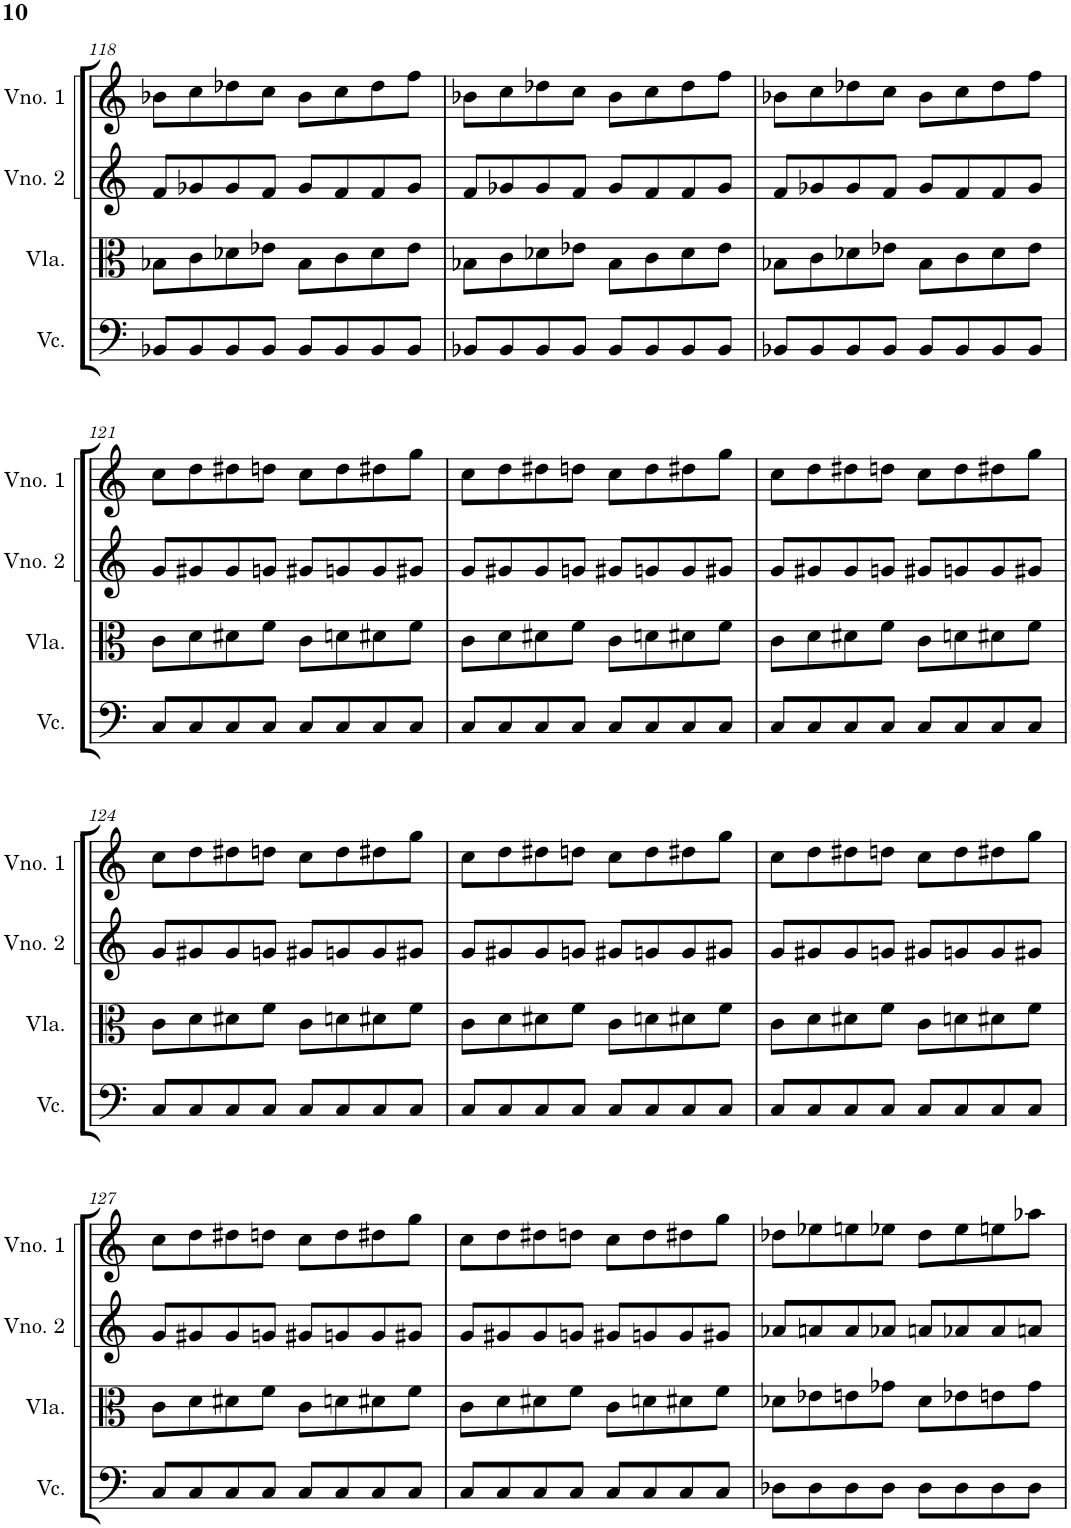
**kern	**kern	**kern	**kern
*part4	*part3	*part2	*part1
*staff4	*staff3	*staff2	*staff1
*I"Violoncelo	*I"Viola	*I"Violino 2	*I"Violino 1
*I'Vc.	*I'Vla.	*I'Vno. 2	*I'Vno. 1
!!LO:PB:g=z
*clefF4	*clefC3	*clefG2	*clefG2
*k[]	*k[]	*k[]	*k[]
*M4/4	*M4/4	*M4/4	*M4/4
=118	=118	=118	=118
8BB-X/L	8B-X\L	8f/L	8b-X\L
8BB-/	8c\	8g-X/	8cc\
8BB-/	8d-X\	8g-/	8dd-X\
8BB-/J	8e-X\J	8f/J	8cc\J
8BB-/L	8B-\L	8g-/L	8b-\L
8BB-/	8c\	8f/	8cc\
8BB-/	8d-\	8f/	8dd-\
8BB-/J	8e-\J	8g-/J	8ff\J
=119	=119	=119	=119
8BB-X/L	8B-X\L	8f/L	8b-X\L
8BB-/	8c\	8g-X/	8cc\
8BB-/	8d-X\	8g-/	8dd-X\
8BB-/J	8e-X\J	8f/J	8cc\J
8BB-/L	8B-\L	8g-/L	8b-\L
8BB-/	8c\	8f/	8cc\
8BB-/	8d-\	8f/	8dd-\
8BB-/J	8e-\J	8g-/J	8ff\J
=120	=120	=120	=120
8BB-X/L	8B-X\L	8f/L	8b-X\L
8BB-/	8c\	8g-X/	8cc\
8BB-/	8d-X\	8g-/	8dd-X\
8BB-/J	8e-X\J	8f/J	8cc\J
8BB-/L	8B-\L	8g-/L	8b-\L
8BB-/	8c\	8f/	8cc\
8BB-/	8d-\	8f/	8dd-\
8BB-/J	8e-\J	8g-/J	8ff\J
!!LO:LB:g=z
=121	=121	=121	=121
8C/L	8c\L	8g/L	8cc\L
8C/	8d\	8g#X/	8dd\
8C/	8d#X\	8g#/	8dd#X\
8C/J	8f\J	8gn/J	8ddn\J
8C/L	8c\L	8g#X/L	8cc\L
8C/	8dn\	8gn/	8dd\
8C/	8d#X\	8g/	8dd#X\
8C/J	8f\J	8g#X/J	8gg\J
=122	=122	=122	=122
8C/L	8c\L	8g/L	8cc\L
8C/	8d\	8g#X/	8dd\
8C/	8d#X\	8g#/	8dd#X\
8C/J	8f\J	8gn/J	8ddn\J
8C/L	8c\L	8g#X/L	8cc\L
8C/	8dn\	8gn/	8dd\
8C/	8d#X\	8g/	8dd#X\
8C/J	8f\J	8g#X/J	8gg\J
=123	=123	=123	=123
8C/L	8c\L	8g/L	8cc\L
8C/	8d\	8g#X/	8dd\
8C/	8d#X\	8g#/	8dd#X\
8C/J	8f\J	8gn/J	8ddn\J
8C/L	8c\L	8g#X/L	8cc\L
8C/	8dn\	8gn/	8dd\
8C/	8d#X\	8g/	8dd#X\
8C/J	8f\J	8g#X/J	8gg\J
!!LO:LB:g=z
=124	=124	=124	=124
8C/L	8c\L	8g/L	8cc\L
8C/	8d\	8g#X/	8dd\
8C/	8d#X\	8g#/	8dd#X\
8C/J	8f\J	8gn/J	8ddn\J
8C/L	8c\L	8g#X/L	8cc\L
8C/	8dn\	8gn/	8dd\
8C/	8d#X\	8g/	8dd#X\
8C/J	8f\J	8g#X/J	8gg\J
=125	=125	=125	=125
8C/L	8c\L	8g/L	8cc\L
8C/	8d\	8g#X/	8dd\
8C/	8d#X\	8g#/	8dd#X\
8C/J	8f\J	8gn/J	8ddn\J
8C/L	8c\L	8g#X/L	8cc\L
8C/	8dn\	8gn/	8dd\
8C/	8d#X\	8g/	8dd#X\
8C/J	8f\J	8g#X/J	8gg\J
=126	=126	=126	=126
8C/L	8c\L	8g/L	8cc\L
8C/	8d\	8g#X/	8dd\
8C/	8d#X\	8g#/	8dd#X\
8C/J	8f\J	8gn/J	8ddn\J
8C/L	8c\L	8g#X/L	8cc\L
8C/	8dn\	8gn/	8dd\
8C/	8d#X\	8g/	8dd#X\
8C/J	8f\J	8g#X/J	8gg\J
!!LO:LB:g=z
=127	=127	=127	=127
8C/L	8c\L	8g/L	8cc\L
8C/	8d\	8g#X/	8dd\
8C/	8d#X\	8g#/	8dd#X\
8C/J	8f\J	8gn/J	8ddn\J
8C/L	8c\L	8g#X/L	8cc\L
8C/	8dn\	8gn/	8dd\
8C/	8d#X\	8g/	8dd#X\
8C/J	8f\J	8g#X/J	8gg\J
=128	=128	=128	=128
8C/L	8c\L	8g/L	8cc\L
8C/	8d\	8g#X/	8dd\
8C/	8d#X\	8g#/	8dd#X\
8C/J	8f\J	8gn/J	8ddn\J
8C/L	8c\L	8g#X/L	8cc\L
8C/	8dn\	8gn/	8dd\
8C/	8d#X\	8g/	8dd#X\
8C/J	8f\J	8g#X/J	8gg\J
=129	=129	=129	=129
8D-X\L	8d-X\L	8a-X/L	8dd-X\L
8D-\	8e-X\	8an/	8ee-X\
8D-\	8en\	8a/	8een\
8D-\J	8g-X\J	8a-X/J	8ee-X\J
8D-\L	8d-\L	8an/L	8dd-\L
8D-\	8e-X\	8a-X/	8ee-\
8D-\	8en\	8a-/	8een\
8D-\J	8g-\J	8an/J	8aa-X\J
=	=	=	=
*-	*-	*-	*-
